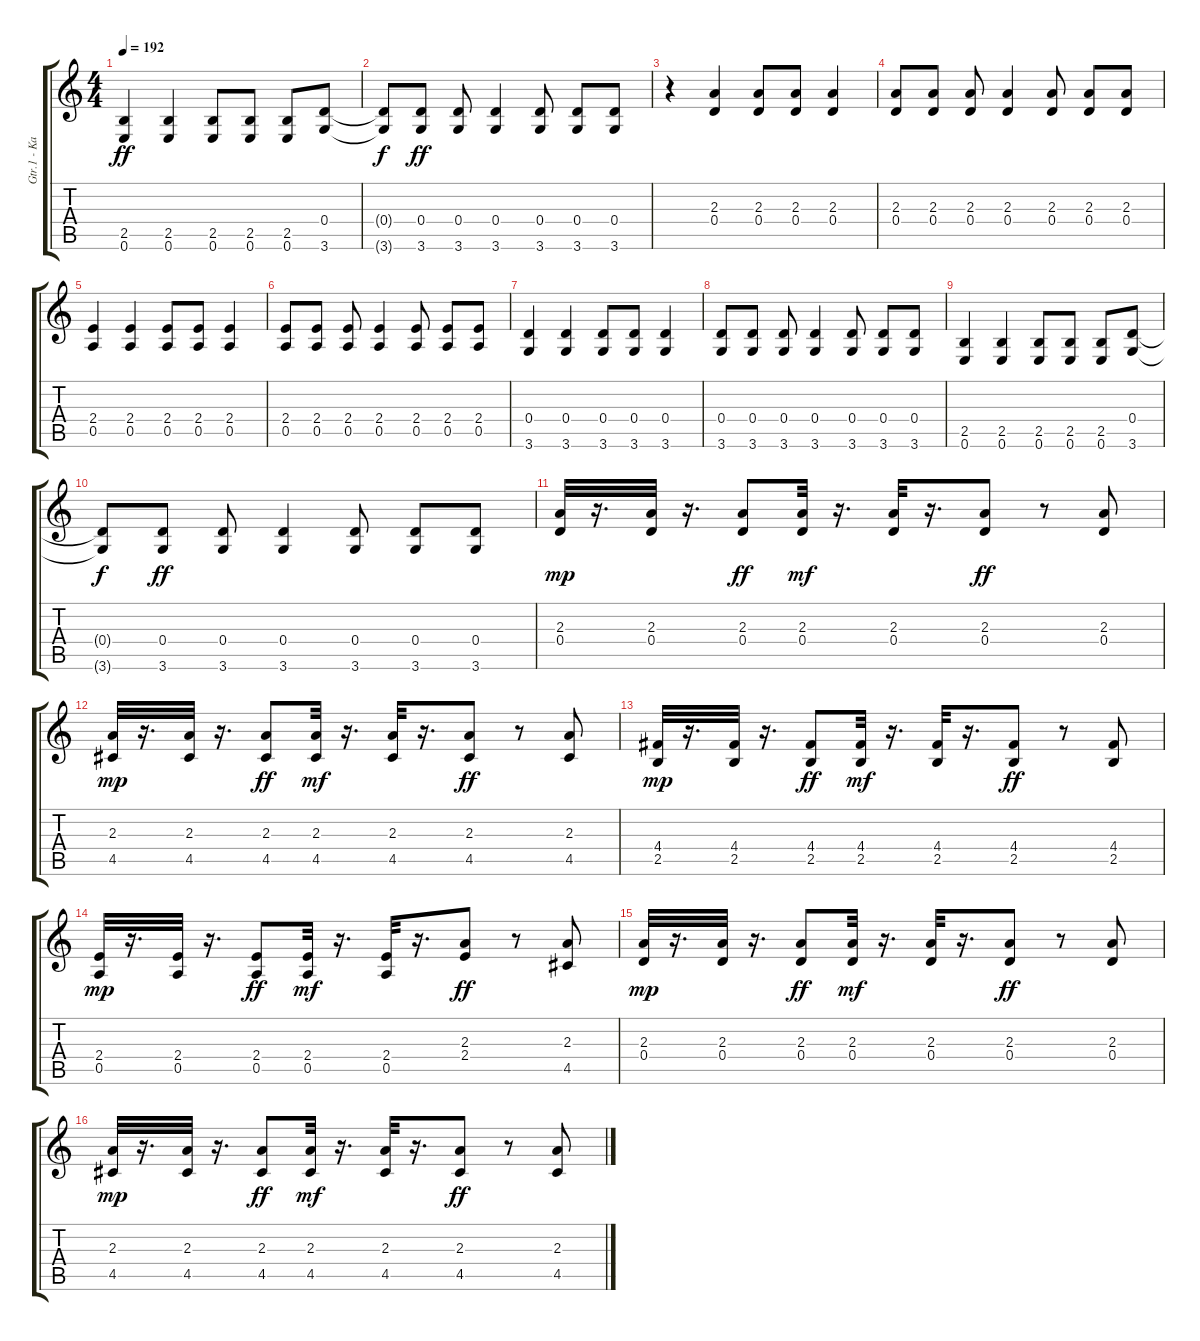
\track ("Gtr.1 - Ka" "Gtr.1 - Ka") {instrument distortionguitar}
\staff {score tabs}
\tuning (E4 B3 G3 D3 A2 E2) {hide}
\ts (4 4)
\tempo 192
\clef g2
\ks c
(2.5 0.6).4{dy ff} (2.5 0.6).4 (2.5 0.6).8 (2.5 0.6).8 (2.5 0.6).8 (0.4 3.6).8 |
(0.4{t} 3.6{t}).8{dy f} (0.4 3.6).8{dy ff} (0.4 3.6).8 (0.4 3.6).4 (0.4 3.6).8 (0.4 3.6).8 (0.4 3.6).8 |
r.4 (2.3 0.4).4 (2.3 0.4).8 (2.3 0.4).8 (2.3 0.4).4 |
(2.3 0.4).8 (2.3 0.4).8 (2.3 0.4).8 (2.3 0.4).4 (2.3 0.4).8 (2.3 0.4).8 (2.3 0.4).8 |
(2.4 0.5).4 (2.4 0.5).4 (2.4 0.5).8 (2.4 0.5).8 (2.4 0.5).4 |
(2.4 0.5).8 (2.4 0.5).8 (2.4 0.5).8 (2.4 0.5).4 (2.4 0.5).8 (2.4 0.5).8 (2.4 0.5).8 |
(0.4 3.6).4 (0.4 3.6).4 (0.4 3.6).8 (0.4 3.6).8 (0.4 3.6).4 |
(0.4 3.6).8 (0.4 3.6).8 (0.4 3.6).8 (0.4 3.6).4 (0.4 3.6).8 (0.4 3.6).8 (0.4 3.6).8 |
(2.5 0.6).4 (2.5 0.6).4 (2.5 0.6).8 (2.5 0.6).8 (2.5 0.6).8 (0.4 3.6).8 |
(0.4{t} 3.6{t}).8{dy f} (0.4 3.6).8{dy ff} (0.4 3.6).8 (0.4 3.6).4 (0.4 3.6).8 (0.4 3.6).8 (0.4 3.6).8 |
(2.3 0.4).32{dy mp} r.16{d} (2.3 0.4).32 r.16{d} (2.3 0.4).8{dy ff} (2.3 0.4).32{dy mf} r.16{d} (2.3 0.4).32 r.16{d} (2.3 0.4).8{dy ff} r.8 (2.3 0.4).8 |
(2.3 4.5).32{dy mp} r.16{d} (2.3 4.5).32 r.16{d} (2.3 4.5).8{dy ff} (2.3 4.5).32{dy mf} r.16{d} (2.3 4.5).32 r.16{d} (2.3 4.5).8{dy ff} r.8 (2.3 4.5).8 |
(4.4 2.5).32{dy mp} r.16{d} (4.4 2.5).32 r.16{d} (4.4 2.5).8{dy ff} (4.4 2.5).32{dy mf} r.16{d} (4.4 2.5).32 r.16{d} (4.4 2.5).8{dy ff} r.8 (4.4 2.5).8 |
(2.4 0.5).32{dy mp} r.16{d} (2.4 0.5).32 r.16{d} (2.4 0.5).8{dy ff} (2.4 0.5).32{dy mf} r.16{d} (2.4 0.5).32 r.16{d} (2.3 2.4).8{dy ff} r.8 (2.3 4.5).8 |
(2.3 0.4).32{dy mp} r.16{d} (2.3 0.4).32 r.16{d} (2.3 0.4).8{dy ff} (2.3 0.4).32{dy mf} r.16{d} (2.3 0.4).32 r.16{d} (2.3 0.4).8{dy ff} r.8 (2.3 0.4).8 |
(2.3 4.5).32{dy mp} r.16{d} (2.3 4.5).32 r.16{d} (2.3 4.5).8{dy ff} (2.3 4.5).32{dy mf} r.16{d} (2.3 4.5).32 r.16{d} (2.3 4.5).8{dy ff} r.8 (2.3 4.5).8
